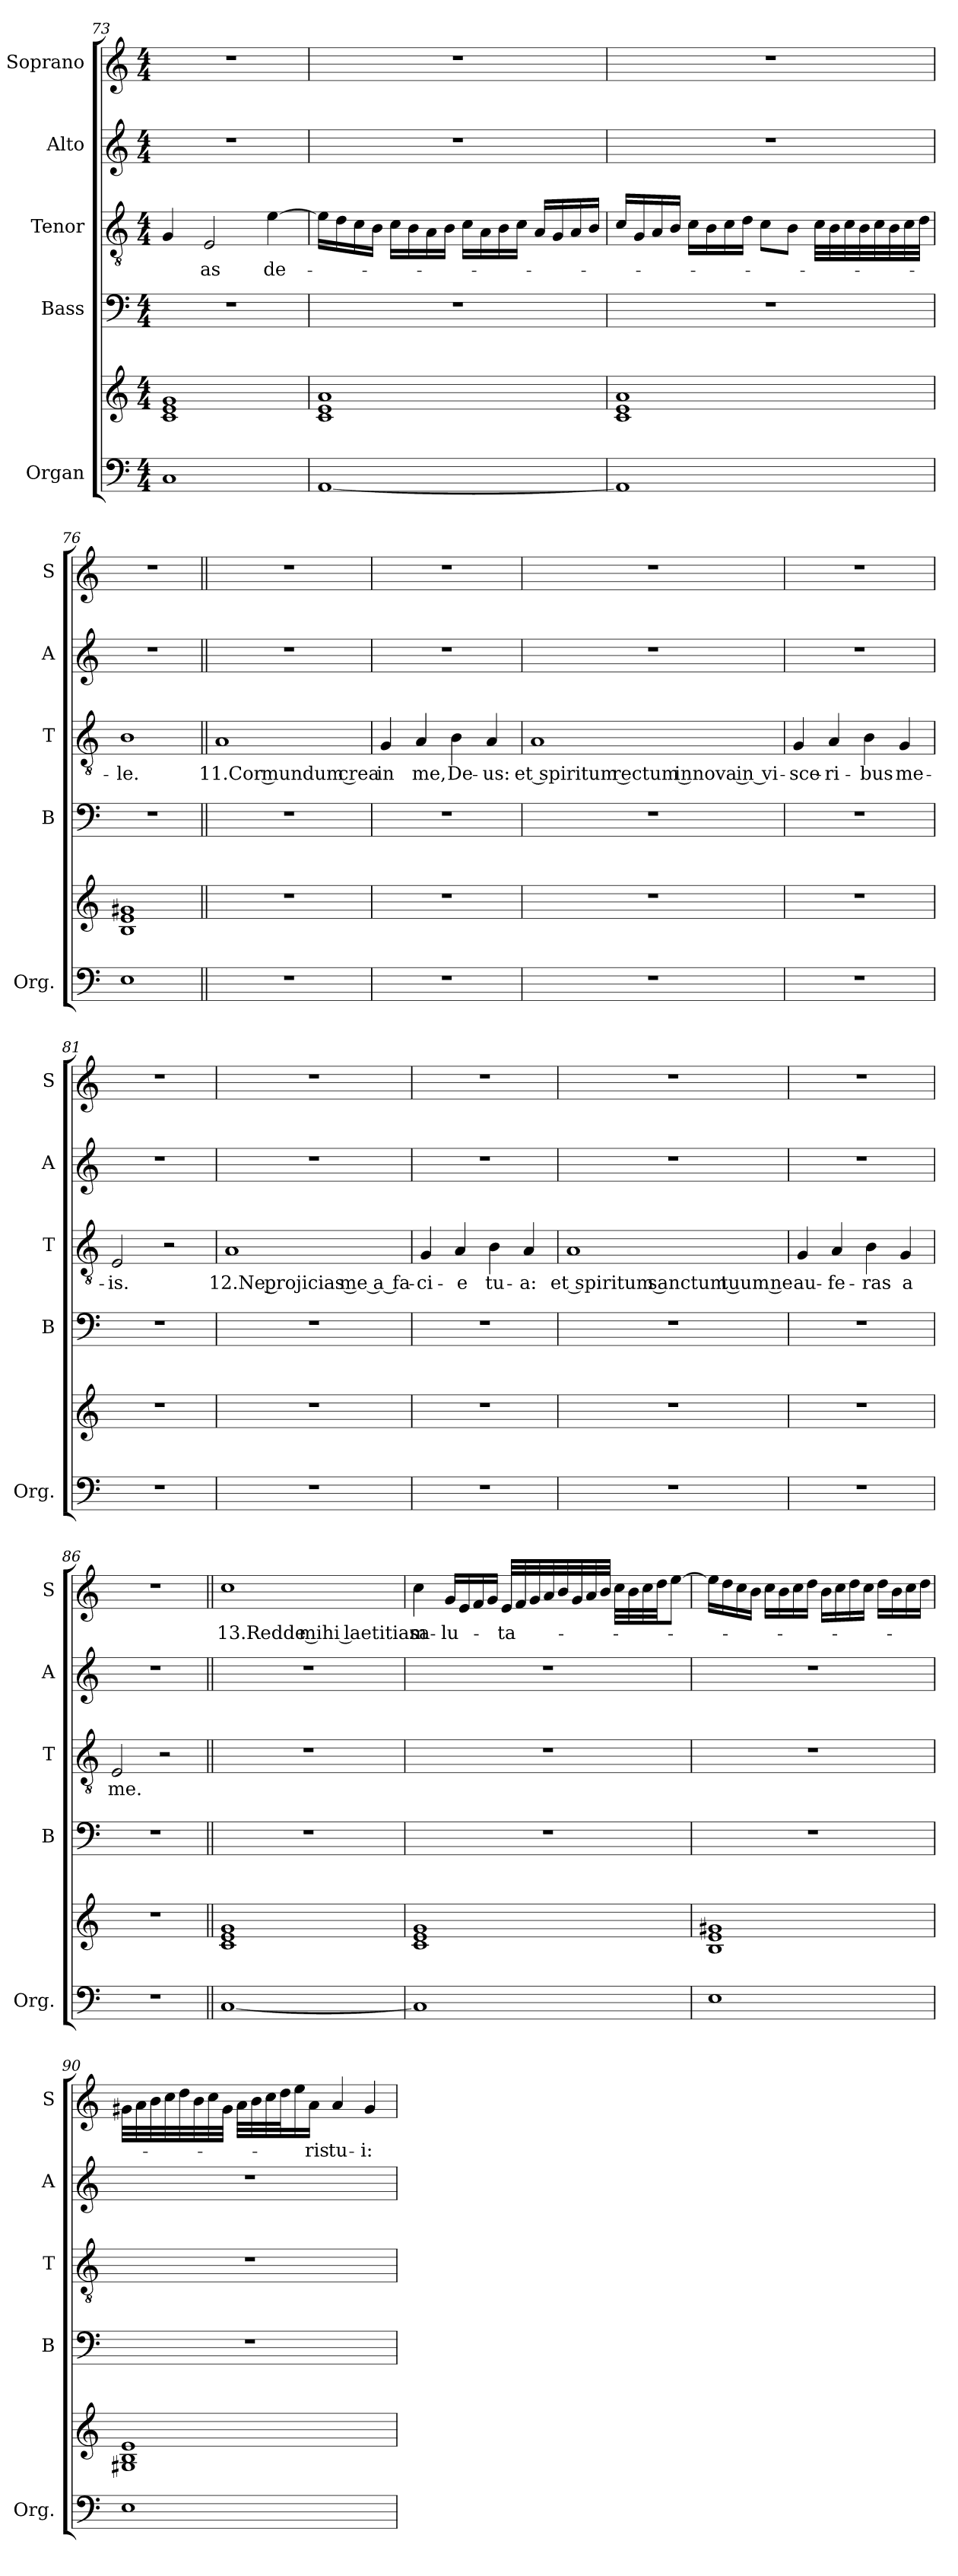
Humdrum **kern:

**kern	**kern	**kern	**kern	**text	**kern	**kern	**text
*part5	*part5	*part4	*part3	*part3	*part2	*part1	*part1
*staff6	*staff5	*staff4	*staff3	*staff3	*staff2	*staff1	*staff1
*I"Organ	*	*I"Bass	*I"Tenor	*	*I"Alto	*I"Soprano	*
*I'Org.	*	*I'B	*I'T	*	*I'A	*I'S	*
*clefF4	*clefG2	*clefF4	*clefGv2	*	*clefG2	*clefG2	*
*k[]	*k[]	*k[]	*k[]	*	*k[]	*k[]	*
*C:	*C:	*C:	*C:	*	*C:	*C:	*
*M4/4	*M4/4	*M4/4	*M4/4	*	*M4/4	*M4/4	*
=73	=73	=73	=73	=73	=73	=73	=73
1C	1c! 1e! 1g!	1r	4G/	.	1r	1r	.
!	!	!	!	!LO:LY:b	!	!	!
.	.	.	2E/	-as	.	.	.
!	!	!	!	!LO:LY:b	!	!	!
.	.	.	[4e\	de-	.	.	.
!!LO:LB:g=z
=74	=74	=74	=74	=74	=74	=74	=74
[1AA	1c! 1e! 1a!	1r	16e\LL]	.	1r	1r	.
.	.	.	16d\	.	.	.	.
.	.	.	16c\	.	.	.	.
.	.	.	16B\JJ	.	.	.	.
.	.	.	16c\LL	.	.	.	.
.	.	.	16B\	.	.	.	.
.	.	.	16A\	.	.	.	.
.	.	.	16B\JJ	.	.	.	.
.	.	.	16c\LL	.	.	.	.
.	.	.	16A\	.	.	.	.
.	.	.	16B\	.	.	.	.
.	.	.	16c\JJ	.	.	.	.
.	.	.	16A/LL	.	.	.	.
.	.	.	16G/	.	.	.	.
.	.	.	16A/	.	.	.	.
.	.	.	16B/JJ	.	.	.	.
=75	=75	=75	=75	=75	=75	=75	=75
1AA]	1c! 1e! 1a!	1r	16c/LL	.	1r	1r	.
.	.	.	16G/	.	.	.	.
.	.	.	16A/	.	.	.	.
.	.	.	16B/JJ	.	.	.	.
.	.	.	16c\LL	.	.	.	.
.	.	.	16B\	.	.	.	.
.	.	.	16c\	.	.	.	.
.	.	.	16d\JJ	.	.	.	.
.	.	.	8c\L	.	.	.	.
.	.	.	8B\J	.	.	.	.
.	.	.	32c\LLL	.	.	.	.
.	.	.	32B\	.	.	.	.
.	.	.	32c\	.	.	.	.
.	.	.	32B\	.	.	.	.
.	.	.	32c\	.	.	.	.
.	.	.	32B\	.	.	.	.
.	.	.	32c\	.	.	.	.
.	.	.	32d\JJJ	.	.	.	.
=76	=76	=76	=76	=76	=76	=76	=76
!	!	!	!	!LO:LY:b	!	!	!
1E	1B! 1e! 1g#X!	1r	1B	-le.	1r	1r	.
!!LO:LB:g=z
=77||	=77||	=77||	=77||	=77||	=77||	=77||	=77||
!	!	!	!	!LO:LY:b	!	!	!
1r	1r	1r	1A	11.Cor mundum crea	1r	1r	.
=78	=78	=78	=78	=78	=78	=78	=78
!	!	!	!	!LO:LY:b	!	!	!
1r	1r	1r	4G/	in	1r	1r	.
!	!	!	!	!LO:LY:b	!	!	!
.	.	.	4A/	me,	.	.	.
!	!	!	!	!LO:LY:b	!	!	!
.	.	.	4B\	De-	.	.	.
!	!	!	!	!LO:LY:b	!	!	!
.	.	.	4A/	-us:	.	.	.
=79	=79	=79	=79	=79	=79	=79	=79
!	!	!	!	!LO:LY:b	!	!	!
1r	1r	1r	1A	et spiritum rectum innova in vi-	1r	1r	.
=80	=80	=80	=80	=80	=80	=80	=80
!	!	!	!	!LO:LY:b	!	!	!
1r	1r	1r	4G/	-sce-	1r	1r	.
!	!	!	!	!LO:LY:b	!	!	!
.	.	.	4A/	-ri-	.	.	.
!	!	!	!	!LO:LY:b	!	!	!
.	.	.	4B\	-bus	.	.	.
!	!	!	!	!LO:LY:b	!	!	!
.	.	.	4G/	me-	.	.	.
=81	=81	=81	=81	=81	=81	=81	=81
!	!	!	!	!LO:LY:b	!	!	!
1r	1r	1r	2E/	-is.	1r	1r	.
.	.	.	2r	.	.	.	.
!!LO:LB:g=z
=82	=82	=82	=82	=82	=82	=82	=82
!	!	!	!	!LO:LY:b	!	!	!
1r	1r	1r	1A	12.Ne projicias me a fa-	1r	1r	.
=83	=83	=83	=83	=83	=83	=83	=83
!	!	!	!	!LO:LY:b	!	!	!
1r	1r	1r	4G/	-ci-	1r	1r	.
!	!	!	!	!LO:LY:b	!	!	!
.	.	.	4A/	-e	.	.	.
!	!	!	!	!LO:LY:b	!	!	!
.	.	.	4B\	tu-	.	.	.
!	!	!	!	!LO:LY:b	!	!	!
.	.	.	4A/	-a:	.	.	.
=84	=84	=84	=84	=84	=84	=84	=84
!	!	!	!	!LO:LY:b	!	!	!
1r	1r	1r	1A	et spiritum sanctum tuum ne	1r	1r	.
=85	=85	=85	=85	=85	=85	=85	=85
!	!	!	!	!LO:LY:b	!	!	!
1r	1r	1r	4G/	au-	1r	1r	.
!	!	!	!	!LO:LY:b	!	!	!
.	.	.	4A/	-fe-	.	.	.
!	!	!	!	!LO:LY:b	!	!	!
.	.	.	4B\	-ras	.	.	.
!	!	!	!	!LO:LY:b	!	!	!
.	.	.	4G/	a	.	.	.
=86	=86	=86	=86	=86	=86	=86	=86
!	!	!	!	!LO:LY:b	!	!	!
1r	1r	1r	2E/	me.	1r	1r	.
.	.	.	2r	.	.	.	.
!!LO:LB:g=z
=87||	=87||	=87||	=87||	=87||	=87||	=87||	=87||
!	!	!	!	!	!	!	!LO:LY:b
[1C	1c! 1e! 1g!	1r	1r	.	1r	1cc	13.Redde mihi laetitiam
=88	=88	=88	=88	=88	=88	=88	=88
!	!	!	!	!	!	!	!LO:LY:b
1C]	1c! 1e! 1g!	1r	1r	.	1r	4cc\	sa-
!	!	!	!	!	!	!	!LO:LY:b
.	.	.	.	.	.	16g/LL	-lu-
.	.	.	.	.	.	16e/	.
.	.	.	.	.	.	16f/	.
.	.	.	.	.	.	16g/JJ	.
!	!	!	!	!	!	!	!LO:LY:b
.	.	.	.	.	.	32e/LLL	-ta-
.	.	.	.	.	.	32f/	.
.	.	.	.	.	.	32g/	.
.	.	.	.	.	.	32a/	.
.	.	.	.	.	.	32b/	.
.	.	.	.	.	.	32g/	.
.	.	.	.	.	.	32a/	.
.	.	.	.	.	.	32b/JJJ	.
.	.	.	.	.	.	32cc\LLL	.
.	.	.	.	.	.	32b\	.
.	.	.	.	.	.	32cc\	.
.	.	.	.	.	.	32dd\JJ	.
.	.	.	.	.	.	[8ee\J	.
=89	=89	=89	=89	=89	=89	=89	=89
1E	1B! 1e! 1g#X!	1r	1r	.	1r	16ee\LL]	.
.	.	.	.	.	.	16dd\	.
.	.	.	.	.	.	16cc\	.
.	.	.	.	.	.	16b\JJ	.
.	.	.	.	.	.	16cc\LL	.
.	.	.	.	.	.	16b\	.
.	.	.	.	.	.	16cc\	.
.	.	.	.	.	.	16dd\JJ	.
.	.	.	.	.	.	16b\LL	.
.	.	.	.	.	.	16cc\	.
.	.	.	.	.	.	16dd\	.
.	.	.	.	.	.	16cc\JJ	.
.	.	.	.	.	.	16dd\LL	.
.	.	.	.	.	.	16b\	.
.	.	.	.	.	.	16cc\	.
.	.	.	.	.	.	16dd\JJ	.
!!LO:PB:g=z
=90	=90	=90	=90	=90	=90	=90	=90
1E	1G#X! 1B! 1e!	1r	1r	.	1r	32g#X\LLL	.
.	.	.	.	.	.	32a\	.
.	.	.	.	.	.	32b\	.
.	.	.	.	.	.	32cc\	.
.	.	.	.	.	.	32dd\	.
.	.	.	.	.	.	32b\	.
.	.	.	.	.	.	32cc\	.
.	.	.	.	.	.	32g#\JJJ	.
.	.	.	.	.	.	32a\LLL	.
.	.	.	.	.	.	32b\	.
.	.	.	.	.	.	32cc\	.
.	.	.	.	.	.	32dd\J	.
.	.	.	.	.	.	16ee\	.
!	!	!	!	!	!	!	!LO:LY:b
.	.	.	.	.	.	16a\JJ	-ris
!	!	!	!	!	!	!	!LO:LY:b
.	.	.	.	.	.	4a/	tu-
!	!	!	!	!	!	!	!LO:LY:b
.	.	.	.	.	.	4g#/	-i:
=	=	=	=	=	=	=	=
*-	*-	*-	*-	*-	*-	*-	*-
